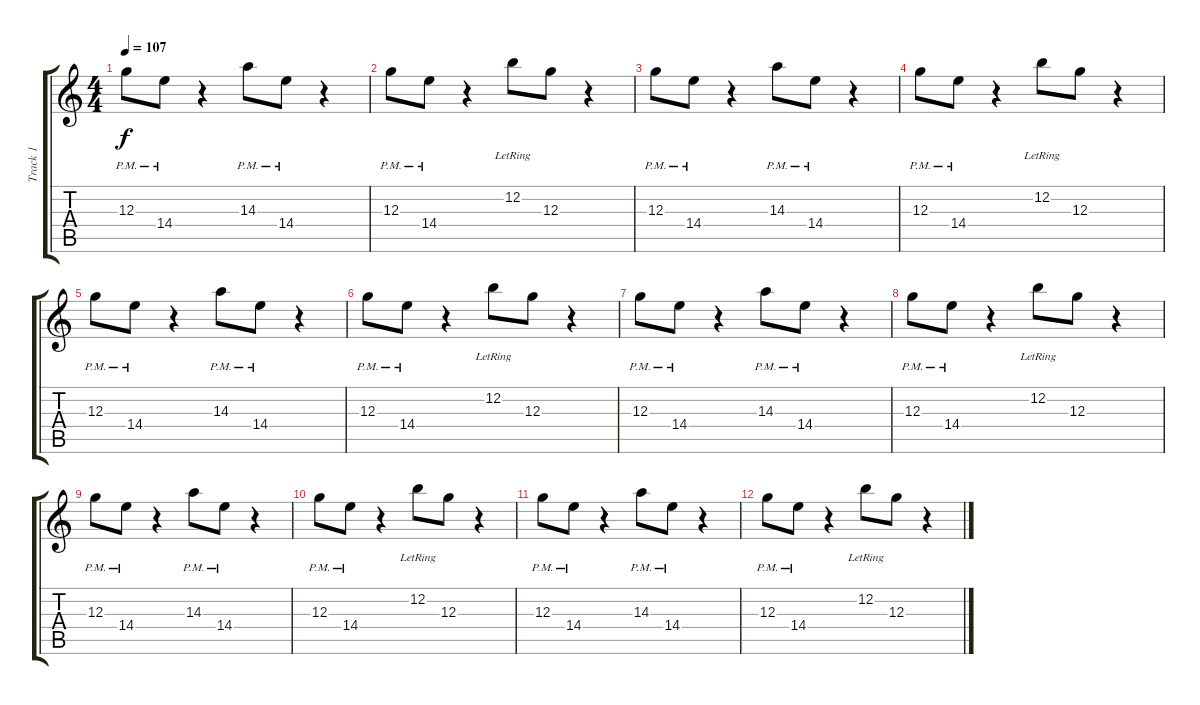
\track ("Track 1" "Track 1") {instrument electricguitarclean}
\staff {score tabs}
\tuning (E4 B3 G3 D3 A2 E2) {hide}
\ts (4 4)
\tempo 107
\clef g2
\ks c
12.3{pm}.8{dy f} 14.4{pm}.8 r.4 14.3{pm}.8 14.4{pm}.8 r.4 |
12.3{pm}.8 14.4{pm}.8 r.4 12.2{lr}.8 12.3.8 r.4 |
12.3{pm}.8 14.4{pm}.8 r.4 14.3{pm}.8 14.4{pm}.8 r.4 |
12.3{pm}.8 14.4{pm}.8 r.4 12.2{lr}.8 12.3.8 r.4 |
12.3{pm}.8 14.4{pm}.8 r.4 14.3{pm}.8 14.4{pm}.8 r.4 |
12.3{pm}.8 14.4{pm}.8 r.4 12.2{lr}.8 12.3.8 r.4 |
12.3{pm}.8 14.4{pm}.8 r.4 14.3{pm}.8 14.4{pm}.8 r.4 |
12.3{pm}.8 14.4{pm}.8 r.4 12.2{lr}.8 12.3.8 r.4 |
12.3{pm}.8 14.4{pm}.8 r.4 14.3{pm}.8 14.4{pm}.8 r.4 |
12.3{pm}.8 14.4{pm}.8 r.4 12.2{lr}.8 12.3.8 r.4 |
12.3{pm}.8 14.4{pm}.8 r.4 14.3{pm}.8 14.4{pm}.8 r.4 |
12.3{pm}.8 14.4{pm}.8 r.4 12.2{lr}.8 12.3.8 r.4
